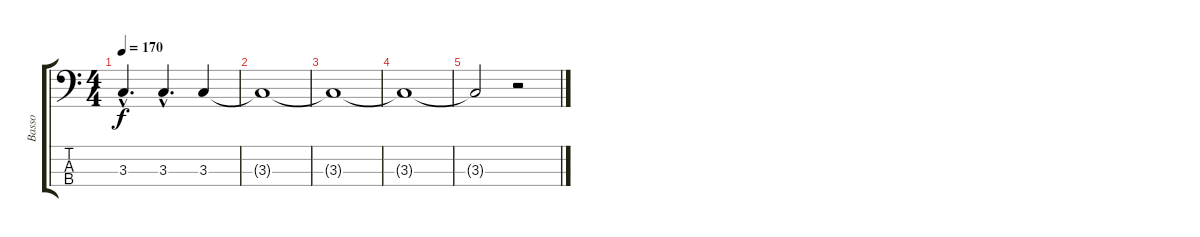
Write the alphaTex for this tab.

\track ("Basso" "Basso") {instrument electricbassfinger}
\staff {score tabs}
\tuning (G2 D2 A1 E1) {hide}
\ts (4 4)
\tempo 170
\clef f4
\ks c
3.3{hac}.4{d dy f} 3.3{hac}.4{d} 3.3.4 |
3.3{t}.1 |
3.3{t}.1 |
3.3{t}.1 |
3.3{t}.2 r.2
